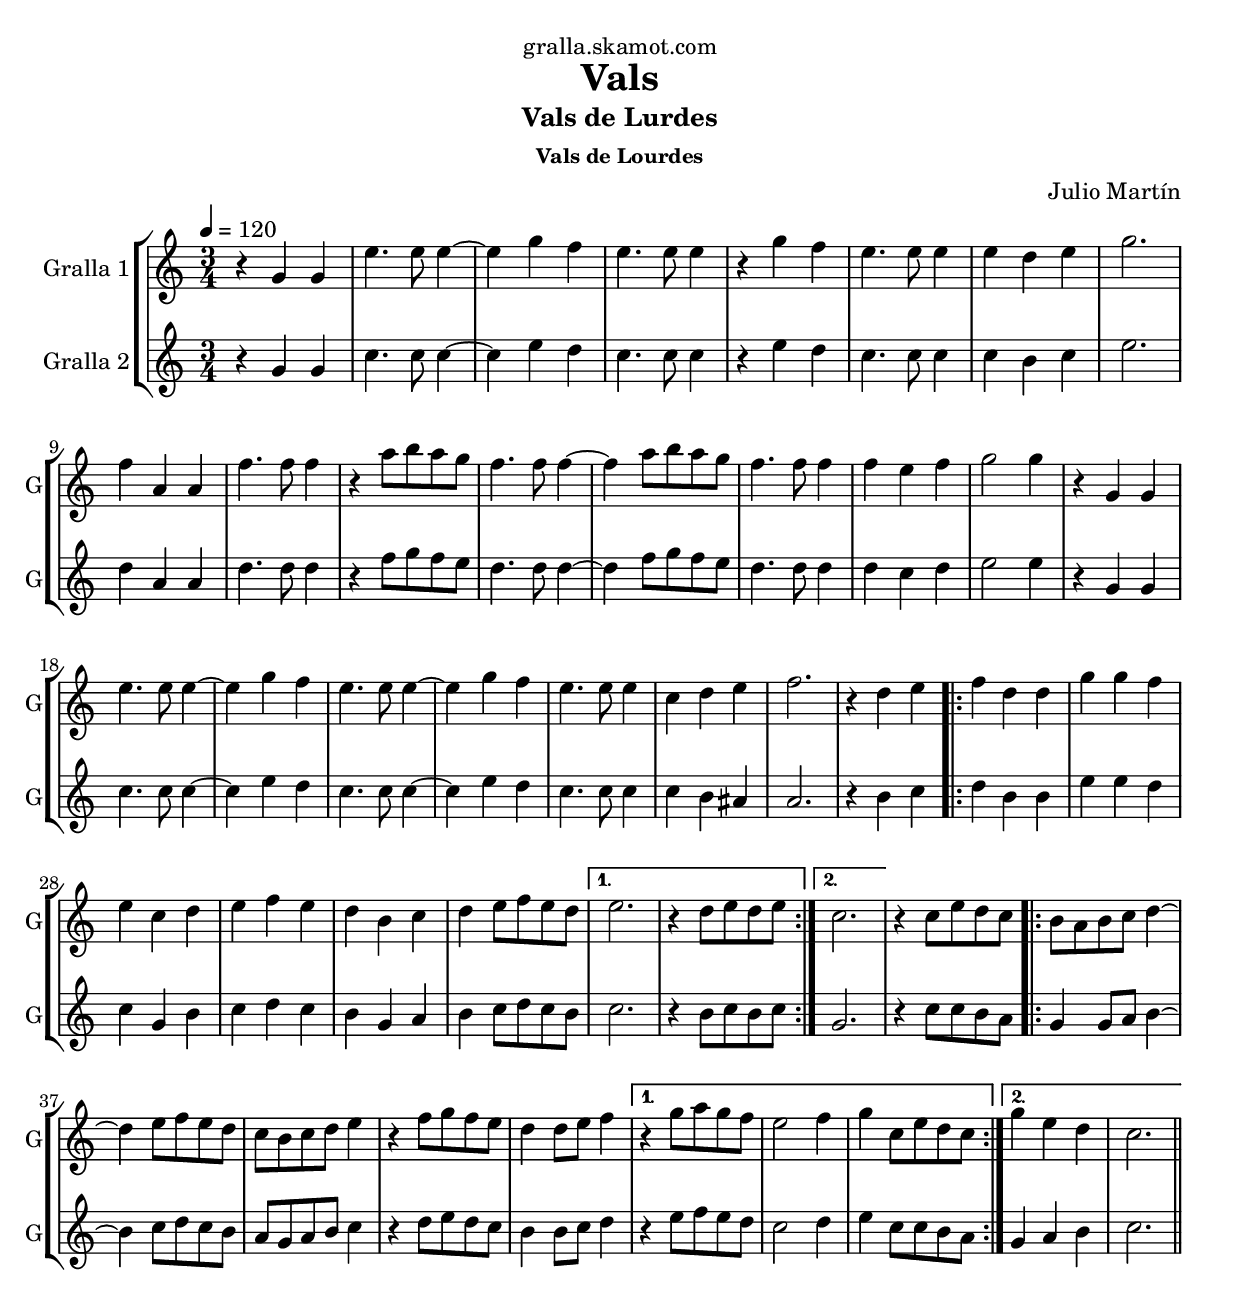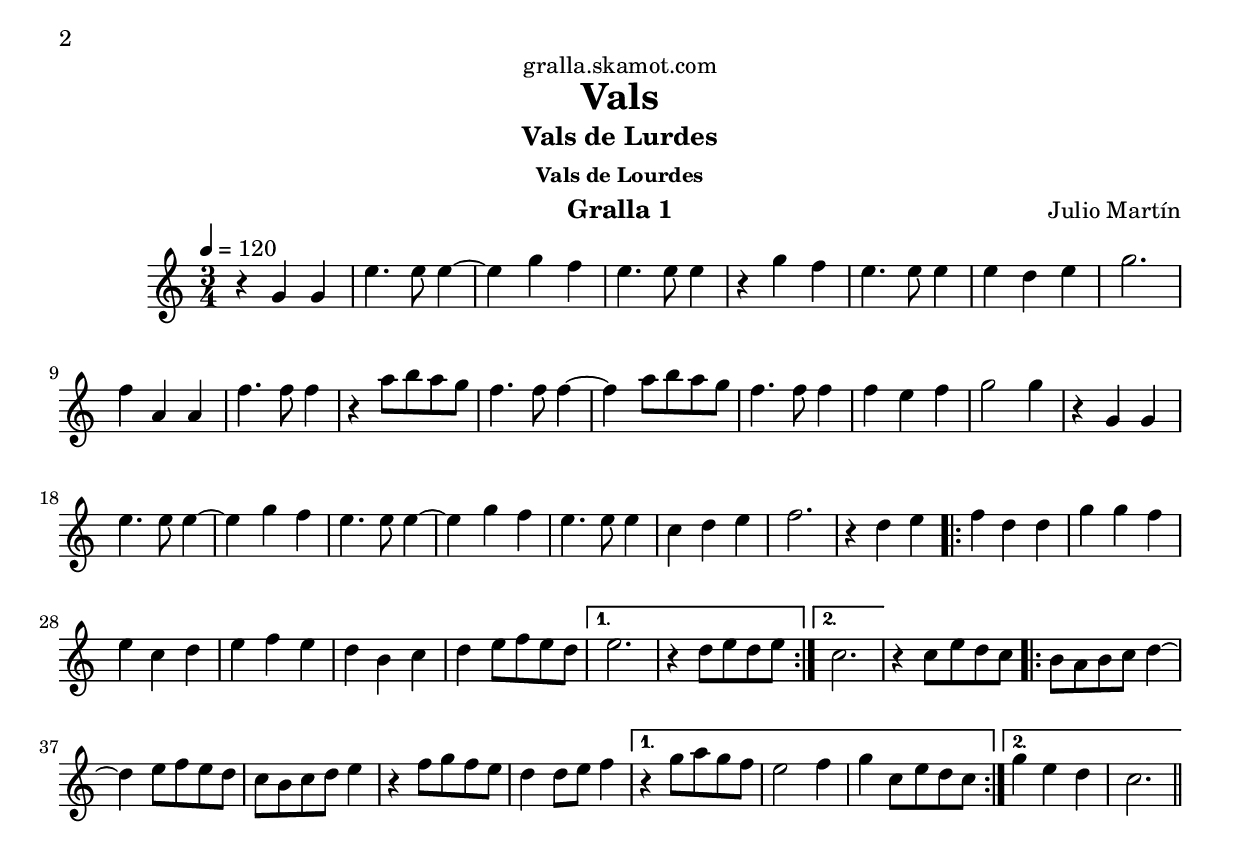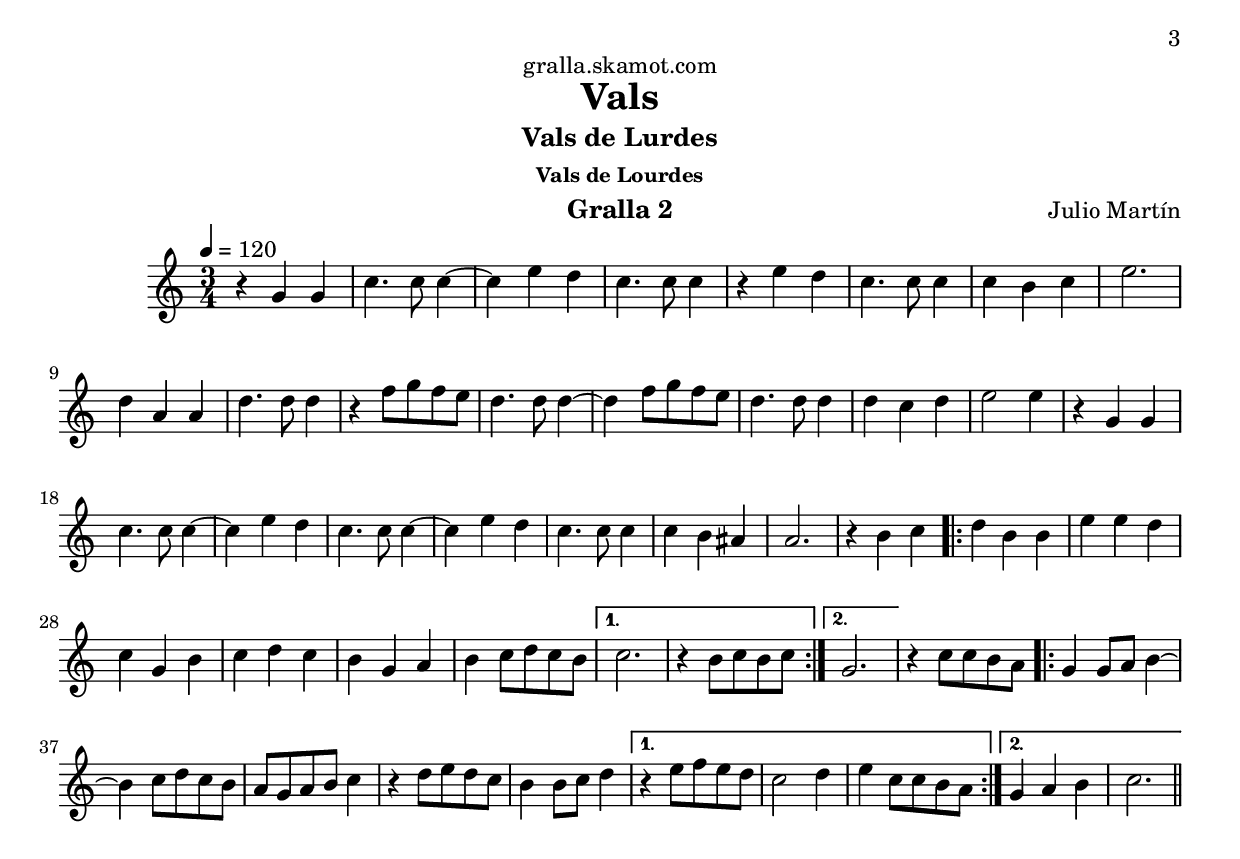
\version "2.16.2"

\header {
  dedication="gralla.skamot.com"
  title="Vals"
  subtitle="Vals de Lurdes"
  subsubtitle="Vals de Lourdes"
  poet=""
  meter=""
  piece=""
  composer="Julio Martín"
  arranger=""
  opus=""
  instrument=""
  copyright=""
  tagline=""
}

liniaroAa =
\relative g'
{
  \tempo 4=120
  \clef treble
  \key c \major
  \time 3/4
  r4 g g  |
  e'4. e8 e4 ~  |
  e4 g f  |
  e4. e8 e4  |
  %05
  r4 g f  |
  e4. e8 e4  |
  e4 d e  |
  g2.  |
  f4 a, a  |
  %10
  f'4. f8 f4  |
  r4 a8 b a g  |
  f4. f8 f4 ~  |
  f4 a8 b a g  |
  f4. f8 f4  |
  %15
  f4 e f  |
  g2 g4  |
  r4 g, g  |
  e'4. e8 e4 ~  |
  e4 g f  |
  %20
  e4. e8 e4 ~  |
  e4 g f  |
  e4. e8 e4  |
  c4 d e  |
  f2.  |
  %25
  r4 d e  |
  \repeat volta 2 { f4 d d  |
  g4 g f  |
  e4 c d  |
  e4 f e  |
  %30
  d4 b c  |
  d4 e8 f e d }
  \alternative { { e2.  |
  r4 d8 e d e }
  { c2. } }
  %35
  r4 c8 e d c  |
  \repeat volta 2 { b8 a b c d4 ~  |
  d4 e8 f e d  |
  c8 b c d e4  |
  r4 f8 g f e  |
  %40
  d4 d8 e f4 }
  \alternative { { r4 g8 a g f  |
  e2 f4  |
  g4 c,8 e d c }
  { g'4 e d  |
  %45
  c2. } } \bar "||"
}

liniaroAb =
\relative g'
{
  \tempo 4=120
  \clef treble
  \key c \major
  \time 3/4
  r4 g g  |
  c4. c8 c4 ~  |
  c4 e d  |
  c4. c8 c4  |
  %05
  r4 e d  |
  c4. c8 c4  |
  c4 b c  |
  e2.  |
  d4 a a  |
  %10
  d4. d8 d4  |
  r4 f8 g f e  |
  d4. d8 d4 ~  |
  d4 f8 g f e  |
  d4. d8 d4  |
  %15
  d4 c d  |
  e2 e4  |
  r4 g, g  |
  c4. c8 c4 ~  |
  c4 e d  |
  %20
  c4. c8 c4 ~  |
  c4 e d  |
  c4. c8 c4  |
  c4 b ais  |
  a2.  |
  %25
  r4 b c  |
  \repeat volta 2 { d4 b b  |
  e4 e d  |
  c4 g b  |
  c4 d c  |
  %30
  b4 g a  |
  b4 c8 d c b }
  \alternative { { c2.  |
  r4 b8 c b c }
  { g2. } }
  %35
  r4 c8 c b a  |
  \repeat volta 2 { g4 g8 a b4 ~  |
  b4 c8 d c b  |
  a8 g a b c4  |
  r4 d8 e d c  |
  %40
  b4 b8 c d4 }
  \alternative { { r4 e8 f e d  |
  c2 d4  |
  e4 c8 c b a }
  { g4 a b  |
  %45
  c2. } } \bar "||"
}

\bookpart {
  \score {
    \new StaffGroup {
      \override Score.RehearsalMark #'self-alignment-X = #LEFT
      <<
        \new Staff \with {instrumentName = #"Gralla 1" shortInstrumentName = #"G"} \liniaroAa
        \new Staff \with {instrumentName = #"Gralla 2" shortInstrumentName = #"G"} \liniaroAb
      >>
    }
    \layout {}
  }
  \score { \unfoldRepeats
    \new StaffGroup {
      \override Score.RehearsalMark #'self-alignment-X = #LEFT
      <<
        \new Staff \with {instrumentName = #"Gralla 1" shortInstrumentName = #"G"} \liniaroAa
        \new Staff \with {instrumentName = #"Gralla 2" shortInstrumentName = #"G"} \liniaroAb
      >>
    }
    \midi {
      \set Staff.midiInstrument = "oboe"
      \set DrumStaff.midiInstrument = "drums"
    }
  }
}

\bookpart {
  \header {instrument="Gralla 1"}
  \score {
    \new StaffGroup {
      \override Score.RehearsalMark #'self-alignment-X = #LEFT
      <<
        \new Staff \liniaroAa
      >>
    }
    \layout {}
  }
  \score { \unfoldRepeats
    \new StaffGroup {
      \override Score.RehearsalMark #'self-alignment-X = #LEFT
      <<
        \new Staff \liniaroAa
      >>
    }
    \midi {
      \set Staff.midiInstrument = "oboe"
      \set DrumStaff.midiInstrument = "drums"
    }
  }
}

\bookpart {
  \header {instrument="Gralla 2"}
  \score {
    \new StaffGroup {
      \override Score.RehearsalMark #'self-alignment-X = #LEFT
      <<
        \new Staff \liniaroAb
      >>
    }
    \layout {}
  }
  \score { \unfoldRepeats
    \new StaffGroup {
      \override Score.RehearsalMark #'self-alignment-X = #LEFT
      <<
        \new Staff \liniaroAb
      >>
    }
    \midi {
      \set Staff.midiInstrument = "oboe"
      \set DrumStaff.midiInstrument = "drums"
    }
  }
}

